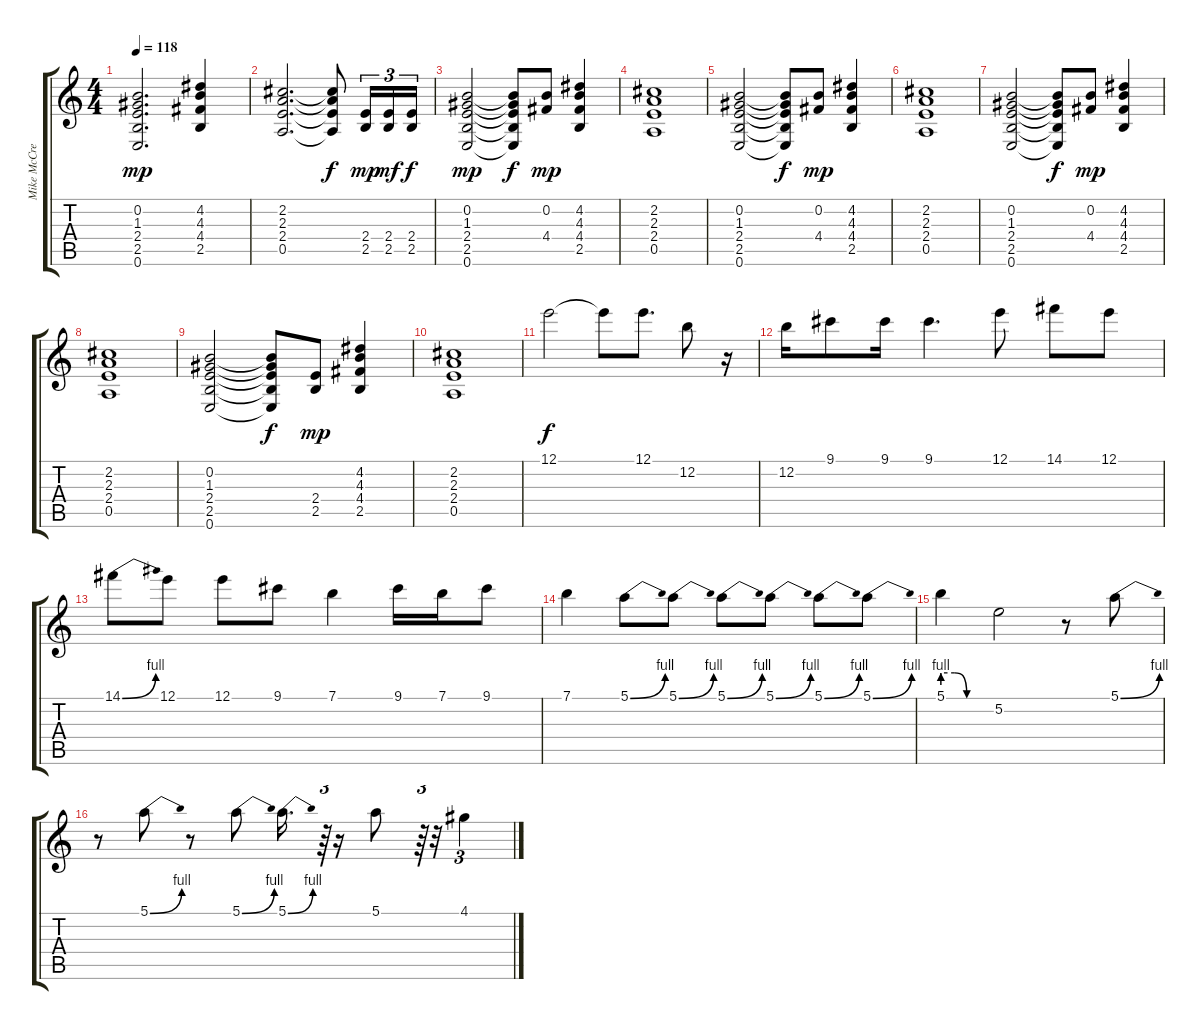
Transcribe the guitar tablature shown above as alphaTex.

\track ("Mike McCready" "Mike McCre") {instrument distortionguitar}
\staff {score tabs}
\tuning (E4 B3 G3 D3 A2 E2) {hide}
\ts (4 4)
\tempo 118
\clef g2
\ks c
(0.2 1.3 2.4 2.5 0.6).2{d dy mp} (4.2 4.3 4.4 2.5).4 |
(2.2 2.3 2.4 0.5).2{d} (2.2{t} 2.3{t} 2.4{t} 0.5{t}).8{dy f} (2.4 2.5).16{tu (3 2) dy mp} (2.4 2.5).16{tu (3 2) dy mf} (2.4 2.5).16{tu (3 2) dy f} |
(0.2 1.3 2.4 2.5 0.6).2{dy mp} (0.2{t} 1.3{t} 2.4{t} 2.5{t} 0.6{t}).8{dy f} (0.2 4.4).8{dy mp} (4.2 4.3 4.4 2.5).4 |
(2.2 2.3 2.4 0.5).1 |
(0.2 1.3 2.4 2.5 0.6).2 (0.2{t} 1.3{t} 2.4{t} 2.5{t} 0.6{t}).8{dy f} (0.2 4.4).8{dy mp} (4.2 4.3 4.4 2.5).4 |
(2.2 2.3 2.4 0.5).1 |
(0.2 1.3 2.4 2.5 0.6).2 (0.2{t} 1.3{t} 2.4{t} 2.5{t} 0.6{t}).8{dy f} (0.2 4.4).8{dy mp} (4.2 4.3 4.4 2.5).4 |
(2.2 2.3 2.4 0.5).1 |
(0.2 1.3 2.4 2.5 0.6).2 (0.2{t} 1.3{t} 2.4{t} 2.5{t} 0.6{t}).8{dy f} (2.4 2.5).8{dy mp} (4.2 4.3 4.4 2.5).4 |
(2.2 2.3 2.4 0.5).1 |
12.1.2{dy f} 12.1{t}.8 12.1.8{d} 12.2.8 r.16 |
12.2.16 9.1.8 9.1.16 9.1.4{d} 12.1.8 14.1.8 12.1.8 |
14.1{be (bend 0 0 60 4)}.8 12.1.8 12.1.8 9.1.8 7.1.4 9.1.16 7.1.16 9.1.8 |
7.1.4 5.1{be (bend 0 0 60 4)}.8 5.1{be (bend 0 0 60 4)}.8 5.1{be (bend 0 0 60 4)}.8 5.1{be (bend 0 0 60 4)}.8 5.1{be (bend 0 0 60 4)}.8 5.1{be (bend 0 0 60 4)}.8 |
5.1{be (custom 0 4 15 4 30 0 60 0)}.4 5.2.2 r.8 5.1{be (bend 0 0 60 4)}.8 |
r.8 5.1{be (bend 0 0 60 4)}.8 r.8 5.1{be (bend 0 0 60 4)}.8 5.1{be (bend 0 0 60 4)}.16{d} r.64{tu (3 2)} r.16 5.1.8 r.64{tu (3 2)} r.32 4.1.4{tu (3 2)}
